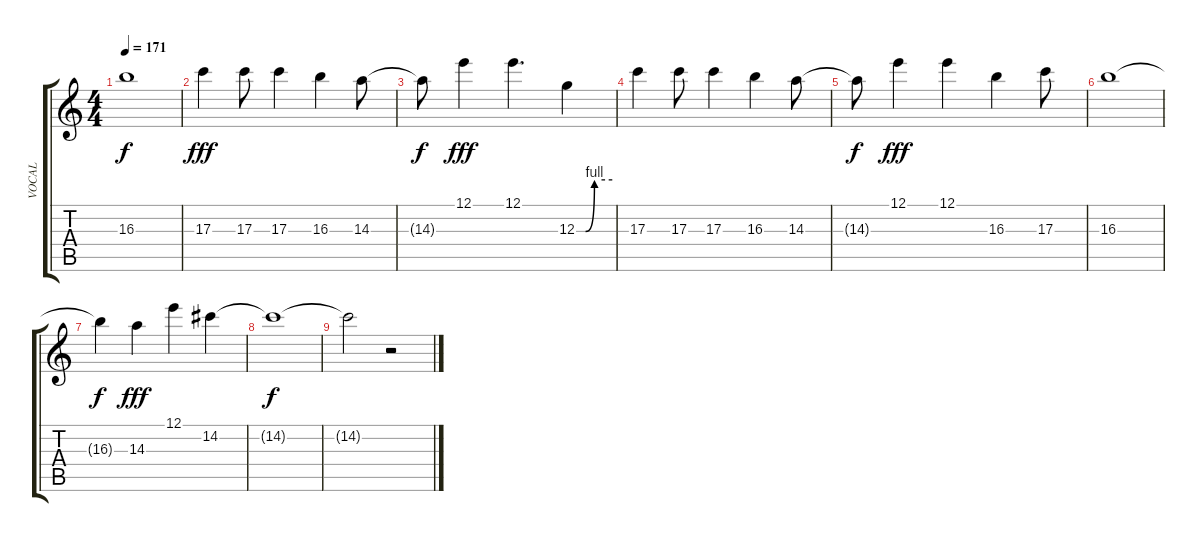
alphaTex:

\track ("VOCAL" "VOCAL") {instrument contrabass}
\staff {score tabs}
\tuning (E4 B3 G3 D3 A2 E2) {hide}
\ts (4 4)
\tempo 171
\clef g2
\ks c
16.3{t}.1{dy f} |
17.3.4{dy fff} 17.3.8 17.3.4 16.3.4 14.3.8 |
14.3{t}.8{dy f} 12.1.4{dy fff} 12.1.4{d} 12.3{be (custom 0 0 15 0 30 4 60 4)}.4 |
17.3.4 17.3.8 17.3.4 16.3.4 14.3.8 |
14.3{t}.8{dy f} 12.1.4{dy fff} 12.1.4 16.3.4 17.3.8 |
16.3.1 |
16.3{t}.4{dy f} 14.3.4{dy fff} 12.1.4 14.2.4 |
14.2{t}.1{dy f} |
14.2{t}.2 r.2
